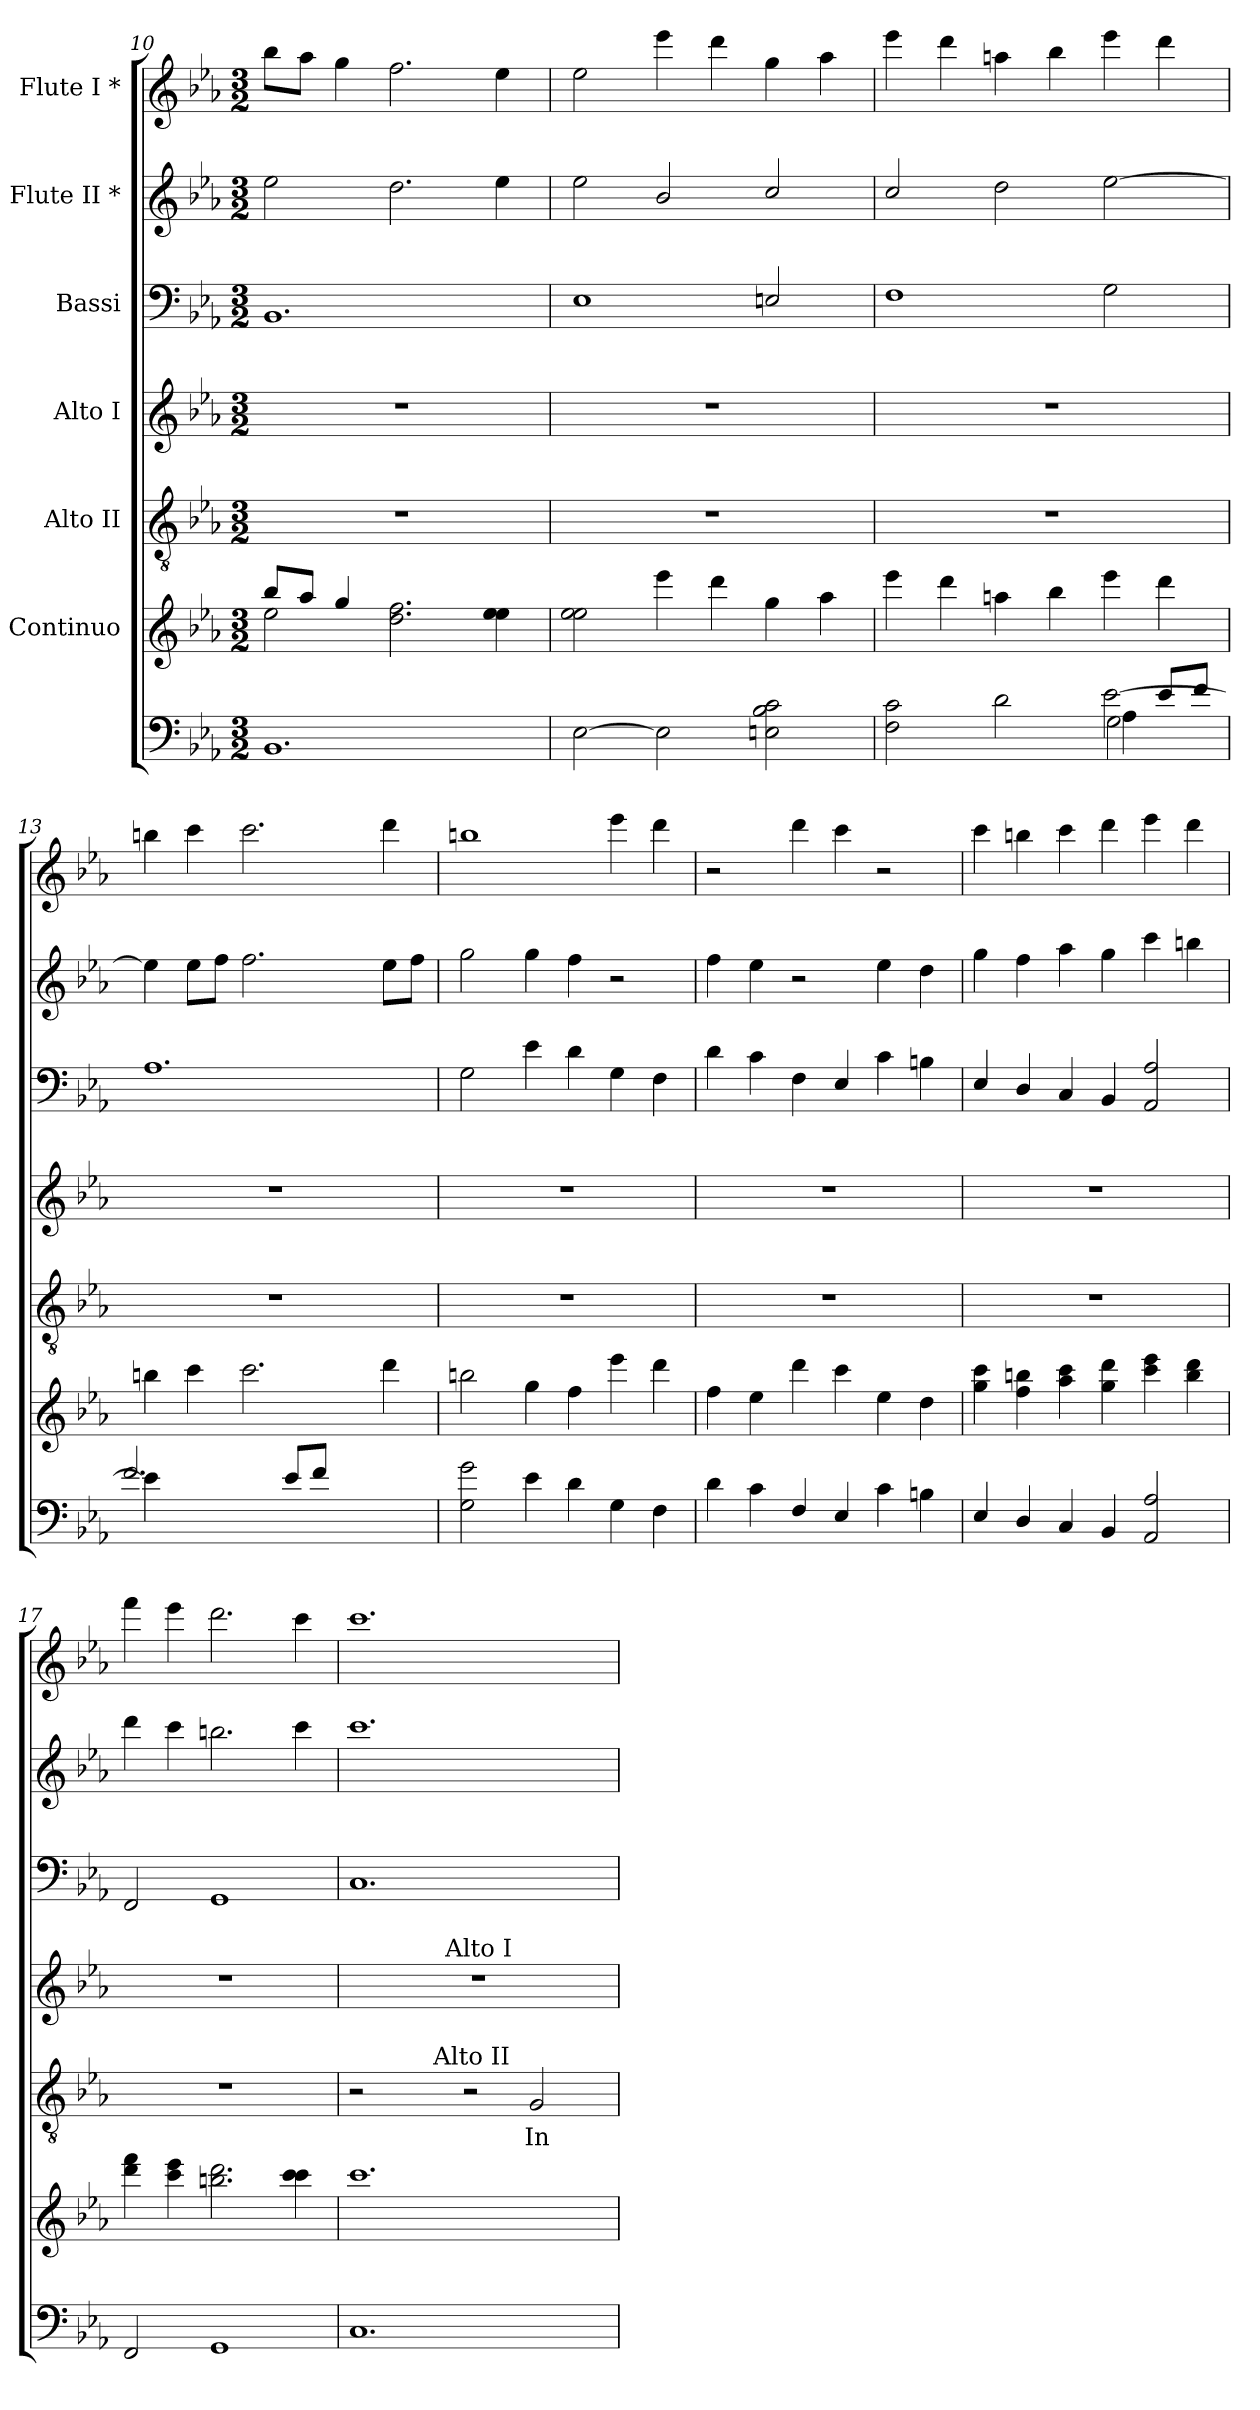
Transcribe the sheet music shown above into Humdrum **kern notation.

**kern	**kern	**kern	**text	**kern	**kern	**kern	**kern
*part7	*part6	*part5	*part5	*part4	*part3	*part2	*part1
*staff7	*staff6	*staff5	*staff5	*staff4	*staff3	*staff2	*staff1
*	*I"Continuo	*I"Alto II	*	*I"Alto I	*I"Bassi	*I"Flute II *	*I"Flute I *
*clefF4	*clefG2	*clefGv2	*	*clefG2	*clefF4	*clefG2	*clefG2
*k[b-e-a-]	*k[b-e-a-]	*k[b-e-a-]	*	*k[b-e-a-]	*k[b-e-a-]	*k[b-e-a-]	*k[b-e-a-]
*E-:	*E-:	*E-:	*	*E-:	*E-:	*E-:	*E-:
*M3/2	*M3/2	*M3/2	*	*M3/2	*M3/2	*M3/2	*M3/2
=10	=10	=10	=10	=10	=10	=10	=10
*	*^	*	*	*	*	*	*
!	!	!	!LO:N:vis=1	!	!LO:N:vis=1	!	!	!
1.BB-	8bb-/L	2ee-\	1.r	.	1.r	1.BB-	2ee-\	8bb-\L
.	8aa-/J	.	.	.	.	.	.	8aa-\J
.	4gg/	.	.	.	.	.	.	4gg\
.	2.dd\ 2.ff\	1ryy	.	.	.	.	2.dd\	2.ff\
.	4ee-\ 4ee-\	.	.	.	.	.	4ee-\	4ee-\
*	*v	*v	*	*	*	*	*	*
!!LO:LB:g=z
=11	=11	=11	=11	=11	=11	=11	=11
!	!	!LO:N:vis=1	!	!LO:N:vis=1	!	!	!
[>2E-\	2ee-\ 2ee-\	1.r	.	1.r	1E-	2ee-\	2ee-\
2E-\]	4eee-\	.	.	.	.	2b-/	4eee-\
.	4ddd\	.	.	.	.	.	4ddd\
2En\ 2B-\ 2c\	4gg\	.	.	.	2En/	2cc/	4gg\
.	4aa-\	.	.	.	.	.	4aa-\
!!LO:PB:g=z
=12	=12	=12	=12	=12	=12	=12	=12
*^	*	*	*	*	*	*	*
*	*^	*	*	*	*	*	*	*
!	!	!	!	!LO:N:vis=1	!	!LO:N:vis=1	!	!	!
2F\ 2c\	1ryy	1ryy	4eee-\	1.r	.	1.r	1F	2cc/	4eee-\
.	.	.	4ddd\	.	.	.	.	.	4ddd\
2d\	.	.	4aan\	.	.	.	.	2dd\	4aan\
.	.	.	4bb-\	.	.	.	.	.	4bb-\
[>2e-\	2G\	4A-\	4eee-\	.	.	.	2G\	[>2ee-\	4eee-\
.	.	8e-/L	4ddd\	.	.	.	.	.	4ddd\
.	.	8f/J	.	.	.	.	.	.	.
=13	=13	=13	=13	=13	=13	=13	=13	=13	=13
!	!	!	!	!LO:N:vis=1	!	!LO:N:vis=1	!	!	!
*	*v	*v	*	*	*	*	*	*	*
4e-\]	2.f/	4bbn\	1.r	.	1.r	1.A-	4ee-\]	4bbn\
2ryy	.	4ccc\	.	.	.	.	8ee-\L	4ccc\
.	.	.	.	.	.	.	8ff\J	.
.	.	2.ccc\	.	.	.	.	2.ff\	2.ccc\
2.ryy	8e-/L	.	.	.	.	.	.	.
.	8f/J	.	.	.	.	.	.	.
.	2ryy	.	.	.	.	.	.	.
.	.	4ddd\	.	.	.	.	8ee-\L	4ddd\
.	.	.	.	.	.	.	8ff\J	.
*v	*v	*	*	*	*	*	*	*
=14	=14	=14	=14	=14	=14	=14	=14
!	!	!LO:N:vis=1	!	!LO:N:vis=1	!	!	!
2G\ 2g\	2bbn\	1.r	.	1.r	2G\	2gg\	1bbn
4e-\	4gg\	.	.	.	4e-\	4gg\	.
4d\	4ff\	.	.	.	4d\	4ff\	.
4G\	4eee-\	.	.	.	4G\	2r	4eee-\
4F\	4ddd\	.	.	.	4F\	.	4ddd\
=15	=15	=15	=15	=15	=15	=15	=15
!	!	!LO:N:vis=1	!	!LO:N:vis=1	!	!	!
4d\	4ff\	1.r	.	1.r	4d\	4ff\	2r
4c\	4ee-\	.	.	.	4c\	4ee-\	.
4F/	4ddd\	.	.	.	4F\	2r	4ddd\
4E-/	4ccc\	.	.	.	4E-/	.	4ccc\
4c\	4ee-\	.	.	.	4c\	4ee-\	2r
4Bn\	4dd\	.	.	.	4Bn\	4dd\	.
=16	=16	=16	=16	=16	=16	=16	=16
!	!	!LO:N:vis=1	!	!LO:N:vis=1	!	!	!
4E-/	4gg\ 4ccc\	1.r	.	1.r	4E-/	4gg\	4ccc\
4D/	4ff\ 4bbn\	.	.	.	4D/	4ff\	4bbn\
4C/	4aa-\ 4ccc\	.	.	.	4C/	4aa-\	4ccc\
4BB-/	4gg\ 4ddd\	.	.	.	4BB-/	4gg\	4ddd\
2AA-/ 2A-/	4ccc\ 4eee-\	.	.	.	2AA-/ 2A-/	4ccc\	4eee-\
.	4bb\ 4ddd\	.	.	.	.	4bbn\	4ddd\
!!LO:LB:g=z
=17	=17	=17	=17	=17	=17	=17	=17
!	!	!LO:N:vis=1	!	!LO:N:vis=1	!	!	!
2FF/	4ddd\ 4fff\	1.r	.	1.r	2FF/	4ddd\	4fff\
.	4ccc\ 4eee-\	.	.	.	.	4ccc\	4eee-\
1GG	2.bbn\ 2.ddd\	.	.	.	1GG	2.bbn\	2.ddd\
.	4ccc\ 4ccc\	.	.	.	.	4ccc\	4ccc\
!!LO:LB:g=z
=18	=18	=18	=18	=18	=18	=18	=18
!	!	!	!	!LO:N:vis=1	!	!	!
*	*	*^	*	*^	*	*	*
1.C	1.ccc	2r	4ryy	.	1.r	4..ryy	1.C	1.ccc	1.ccc
.	.	.	8ryy	.	.	.	.	.	.
.	.	.	32ryy	.	.	.	.	.	.
!	!	!	!LO:TX:a:t=Alto II	!	!	!	!	!	!
.	.	.	1ryy	.	.	.	.	.	.
!	!	!	!	!	!	!LO:TX:a:t=Alto I	!	!	!
.	.	.	.	.	.	1ryy	.	.	.
.	.	2r	.	.	.	.	.	.	.
!	!	!	!	!LO:LY:b	!	!	!	!	!
.	.	2G/	.	In	.	.	.	.	.
.	.	.	16.ryy	.	.	.	.	.	.
.	.	.	.	.	.	16ryy	.	.	.
*	*	*v	*v	*	*	*	*	*	*
*	*	*	*	*v	*v	*	*	*
=	=	=	=	=	=	=	=
*-	*-	*-	*-	*-	*-	*-	*-
